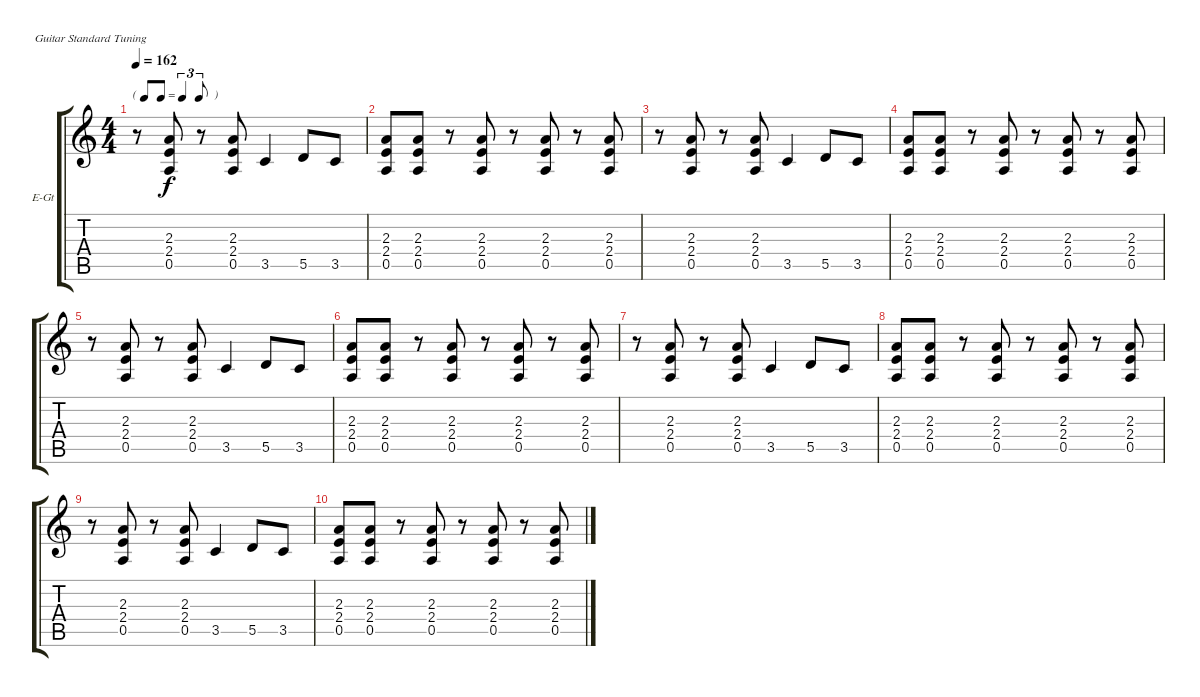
\bracketExtendMode groupsimilarinstruments
\firstSystemTrackNameOrientation horizontal
\otherSystemsTrackNameOrientation horizontal
\track ("Rhythm Guitar (Left)" "E-Gt") {instrument distortionguitar}
\staff {score tabs}
\tuning (E4 B3 G3 D3 A2 E2)
\ts (4 4)
\tf triplet8th
\tempo 162
\clef g2
\ks c
r.8{dy f} (2.3 2.4 0.5).8 r.8 (2.3 2.4 0.5).8 3.5.4 5.5.8 3.5.8 |
(2.3 2.4 0.5).8 (2.3 2.4 0.5).8 r.8 (2.3 2.4 0.5).8 r.8 (2.3 2.4 0.5).8 r.8 (2.3 2.4 0.5).8 |
r.8 (2.3 2.4 0.5).8 r.8 (2.3 2.4 0.5).8 3.5.4 5.5.8 3.5.8 |
(2.3 2.4 0.5).8 (2.3 2.4 0.5).8 r.8 (2.3 2.4 0.5).8 r.8 (2.3 2.4 0.5).8 r.8 (2.3 2.4 0.5).8 |
r.8 (2.3 2.4 0.5).8 r.8 (2.3 2.4 0.5).8 3.5.4 5.5.8 3.5.8 |
(2.3 2.4 0.5).8 (2.3 2.4 0.5).8 r.8 (2.3 2.4 0.5).8 r.8 (2.3 2.4 0.5).8 r.8 (2.3 2.4 0.5).8 |
r.8 (2.3 2.4 0.5).8 r.8 (2.3 2.4 0.5).8 3.5.4 5.5.8 3.5.8 |
(2.3 2.4 0.5).8 (2.3 2.4 0.5).8 r.8 (2.3 2.4 0.5).8 r.8 (2.3 2.4 0.5).8 r.8 (2.3 2.4 0.5).8 |
r.8 (2.3 2.4 0.5).8 r.8 (2.3 2.4 0.5).8 3.5.4 5.5.8 3.5.8 |
(2.3 2.4 0.5).8 (2.3 2.4 0.5).8 r.8 (2.3 2.4 0.5).8 r.8 (2.3 2.4 0.5).8 r.8 (2.3 2.4 0.5).8
